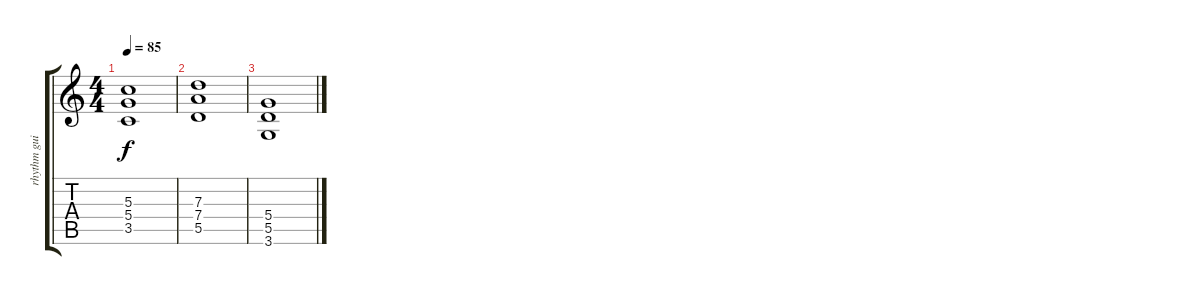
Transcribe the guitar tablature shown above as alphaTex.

\track ("rhythm guitar" "rhythm gui") {instrument distortionguitar}
\staff {score tabs}
\tuning (E4 B3 G3 D3 A2 E2) {hide}
\ts (4 4)
\tempo 85
\clef g2
\ks c
(5.3 5.4 3.5).1{dy f} |
(7.3 7.4 5.5).1 |
(5.4 5.5 3.6).1
